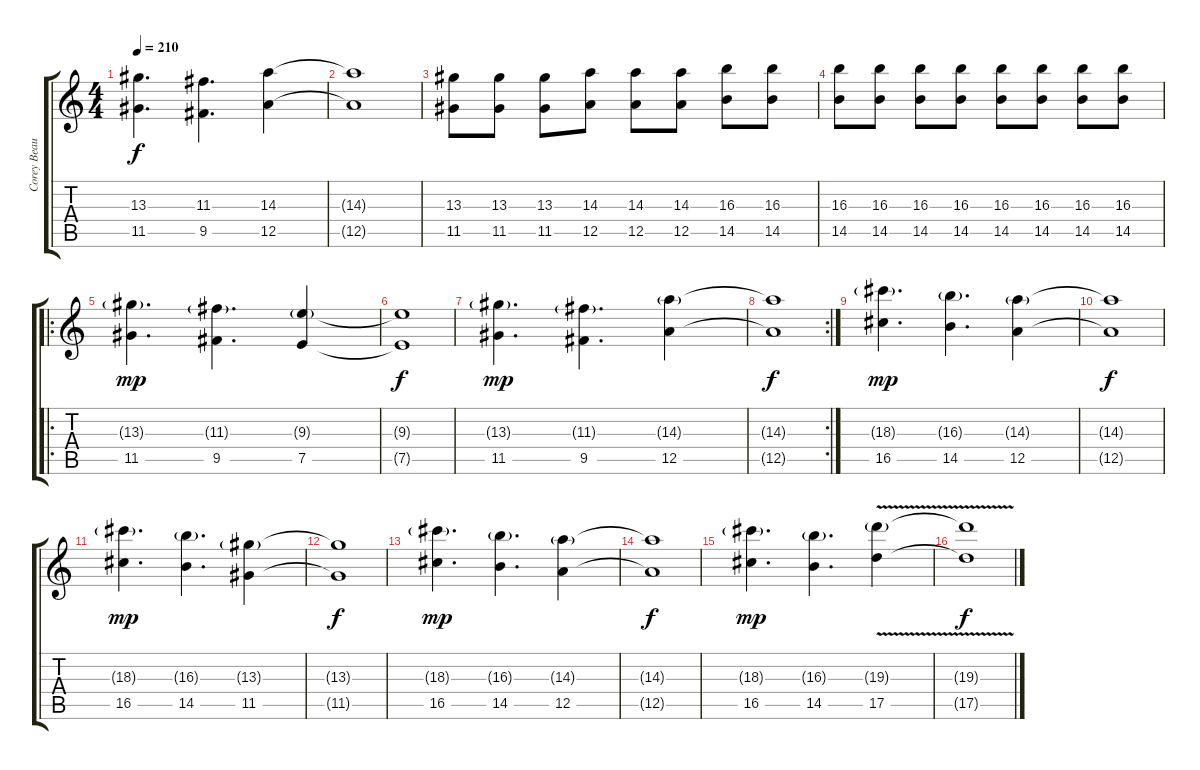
\track ("Corey Beaulieu" "Corey Beau") {instrument distortionguitar}
\staff {score tabs}
\tuning (E4 B3 G3 D3 A2 D2) {hide}
\ts (4 4)
\tempo 210
\clef g2
\ks c
(13.3 11.5).4{d dy f} (11.3 9.5).4{d} (14.3 12.5).4 |
(14.3{t} 12.5{t}).1 |
(13.3 11.5).8 (13.3 11.5).8 (13.3 11.5).8 (14.3 12.5).8 (14.3 12.5).8 (14.3 12.5).8 (16.3 14.5).8 (16.3 14.5).8 |
(16.3 14.5).8 (16.3 14.5).8 (16.3 14.5).8 (16.3 14.5).8 (16.3 14.5).8 (16.3 14.5).8 (16.3 14.5).8 (16.3 14.5).8 |
\ro
(13.3{g} 11.5).4{d dy mp} (11.3{g} 9.5).4{d} (9.3{g} 7.5).4 |
(9.3{t} 7.5{t}).1{dy f} |
(13.3{g} 11.5).4{d dy mp} (11.3{g} 9.5).4{d} (14.3{g} 12.5).4 |
\rc 2
(14.3{t} 12.5{t}).1{dy f} |
(18.3{g} 16.5).4{d dy mp} (16.3{g} 14.5).4{d} (14.3{g} 12.5).4 |
(14.3{t} 12.5{t}).1{dy f} |
(18.3{g} 16.5).4{d dy mp} (16.3{g} 14.5).4{d} (13.3{g} 11.5).4 |
(13.3{t} 11.5{t}).1{dy f} |
(18.3{g} 16.5).4{d dy mp} (16.3{g} 14.5).4{d} (14.3{g} 12.5).4 |
(14.3{t} 12.5{t}).1{dy f} |
(18.3{g} 16.5).4{d dy mp} (16.3{g} 14.5).4{d} (19.3{v g} 17.5{v}).4 |
(19.3{t} 17.5{t}).1{dy f}
